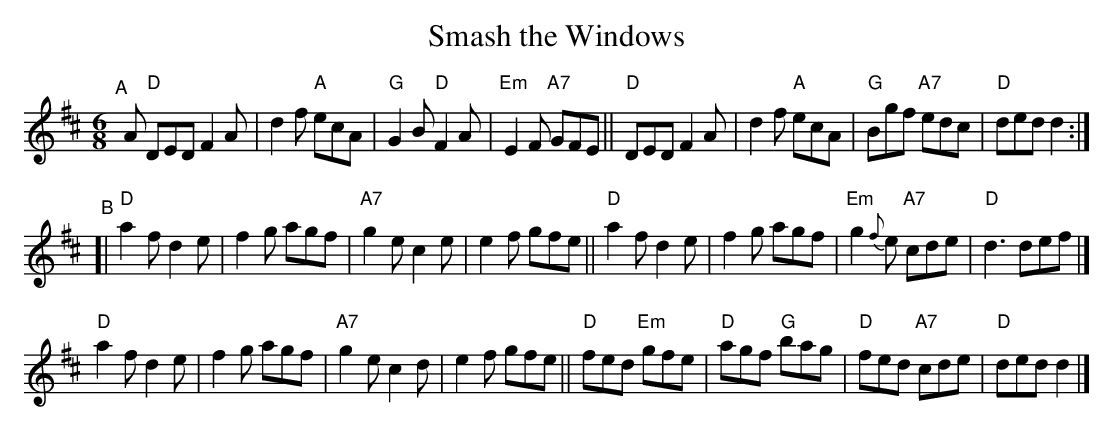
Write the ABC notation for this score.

X:1
T: Smash the Windows
M: 6/8
L: 1/8
K: D
"^A"[|] A \
"D"DED F2A | d2f "A"ecA | "G"G2B "D"F2A | "Em"E2F "A7"GFE ||\
"D"DED F2A | d2f "A"ecA | "G"Bgf "A7"edc | "D"ded d2 :|
"^B"[|\
"D"a2f d2e | f2g agf | "A7"g2e c2e | e2f gfe ||\
"D"a2f d2e | f2g agf | "Em"g2{f}e "A7"cde | "D"d3 def |]
"D"a2f d2e | f2g agf | "A7"g2e c2d | e2f gfe ||\
"D"fed "Em"gfe | "D"agf "G"bag | "D"fed "A7"cde | "D"ded d2 |]
